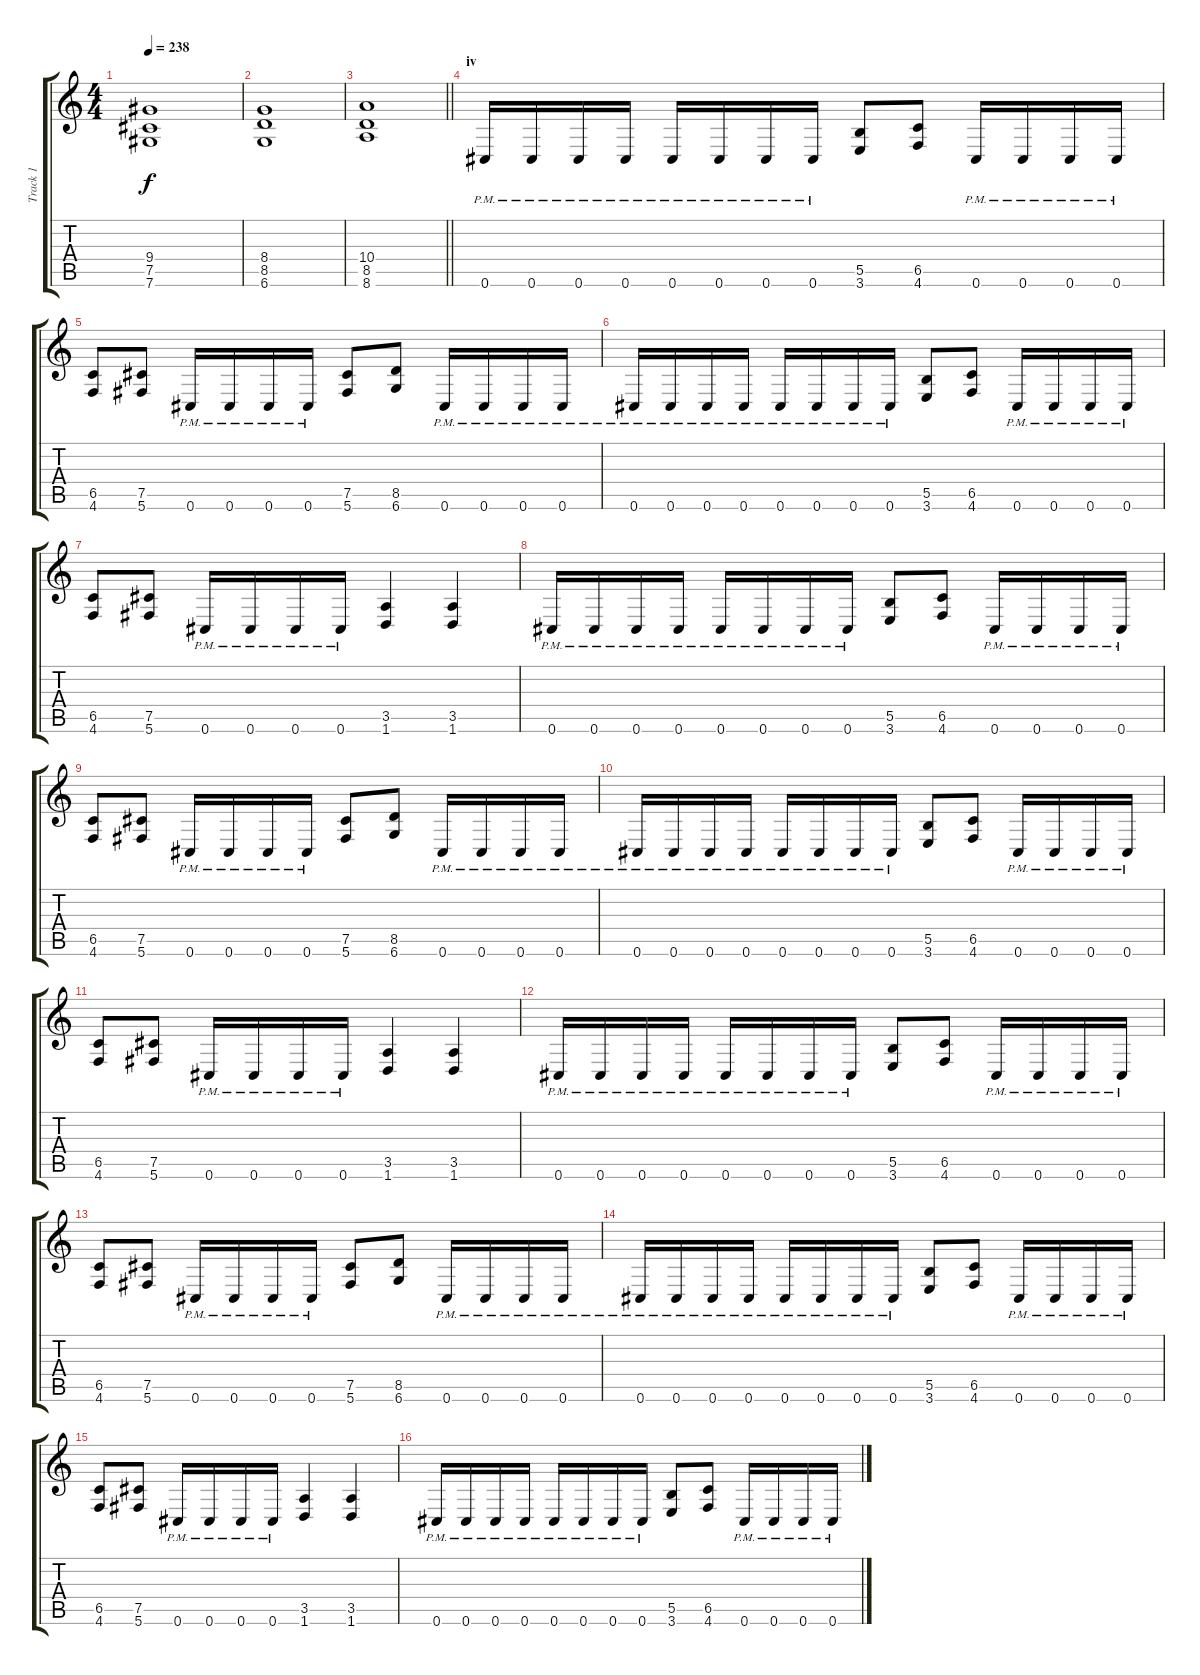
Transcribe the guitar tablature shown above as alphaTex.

\track ("Track 1" "Track 1") {instrument distortionguitar}
\staff {score tabs}
\tuning (Db4 Ab3 E3 B2 Gb2 Db2) {hide}
\ts (4 4)
\tempo 238
\clef g2
\ks c
(9.4{t} 7.5{t} 7.6{t}).1{dy f} |
(8.4 8.5 6.6).1 |
\barLineRight lightlight
(10.4 8.5 8.6).1 |
\section ("" "iv")
0.6{pm}.16 0.6{pm}.16 0.6{pm}.16 0.6{pm}.16 0.6{pm}.16 0.6{pm}.16 0.6{pm}.16 0.6{pm}.16 (5.5 3.6).8 (6.5 4.6).8 0.6{pm}.16 0.6{pm}.16 0.6{pm}.16 0.6{pm}.16 |
(6.5 4.6).8 (7.5 5.6).8 0.6{pm}.16 0.6{pm}.16 0.6{pm}.16 0.6{pm}.16 (7.5 5.6).8 (8.5 6.6).8 0.6{pm}.16 0.6{pm}.16 0.6{pm}.16 0.6{pm}.16 |
0.6{pm}.16 0.6{pm}.16 0.6{pm}.16 0.6{pm}.16 0.6{pm}.16 0.6{pm}.16 0.6{pm}.16 0.6{pm}.16 (5.5 3.6).8 (6.5 4.6).8 0.6{pm}.16 0.6{pm}.16 0.6{pm}.16 0.6{pm}.16 |
(6.5 4.6).8 (7.5 5.6).8 0.6{pm}.16 0.6{pm}.16 0.6{pm}.16 0.6{pm}.16 (3.5 1.6).4 (3.5 1.6).4 |
0.6{pm}.16 0.6{pm}.16 0.6{pm}.16 0.6{pm}.16 0.6{pm}.16 0.6{pm}.16 0.6{pm}.16 0.6{pm}.16 (5.5 3.6).8 (6.5 4.6).8 0.6{pm}.16 0.6{pm}.16 0.6{pm}.16 0.6{pm}.16 |
(6.5 4.6).8 (7.5 5.6).8 0.6{pm}.16 0.6{pm}.16 0.6{pm}.16 0.6{pm}.16 (7.5 5.6).8 (8.5 6.6).8 0.6{pm}.16 0.6{pm}.16 0.6{pm}.16 0.6{pm}.16 |
0.6{pm}.16 0.6{pm}.16 0.6{pm}.16 0.6{pm}.16 0.6{pm}.16 0.6{pm}.16 0.6{pm}.16 0.6{pm}.16 (5.5 3.6).8 (6.5 4.6).8 0.6{pm}.16 0.6{pm}.16 0.6{pm}.16 0.6{pm}.16 |
(6.5 4.6).8 (7.5 5.6).8 0.6{pm}.16 0.6{pm}.16 0.6{pm}.16 0.6{pm}.16 (3.5 1.6).4 (3.5 1.6).4 |
0.6{pm}.16 0.6{pm}.16 0.6{pm}.16 0.6{pm}.16 0.6{pm}.16 0.6{pm}.16 0.6{pm}.16 0.6{pm}.16 (5.5 3.6).8 (6.5 4.6).8 0.6{pm}.16 0.6{pm}.16 0.6{pm}.16 0.6{pm}.16 |
(6.5 4.6).8 (7.5 5.6).8 0.6{pm}.16 0.6{pm}.16 0.6{pm}.16 0.6{pm}.16 (7.5 5.6).8 (8.5 6.6).8 0.6{pm}.16 0.6{pm}.16 0.6{pm}.16 0.6{pm}.16 |
0.6{pm}.16 0.6{pm}.16 0.6{pm}.16 0.6{pm}.16 0.6{pm}.16 0.6{pm}.16 0.6{pm}.16 0.6{pm}.16 (5.5 3.6).8 (6.5 4.6).8 0.6{pm}.16 0.6{pm}.16 0.6{pm}.16 0.6{pm}.16 |
(6.5 4.6).8 (7.5 5.6).8 0.6{pm}.16 0.6{pm}.16 0.6{pm}.16 0.6{pm}.16 (3.5 1.6).4 (3.5 1.6).4 |
0.6{pm}.16 0.6{pm}.16 0.6{pm}.16 0.6{pm}.16 0.6{pm}.16 0.6{pm}.16 0.6{pm}.16 0.6{pm}.16 (5.5 3.6).8 (6.5 4.6).8 0.6{pm}.16 0.6{pm}.16 0.6{pm}.16 0.6{pm}.16
